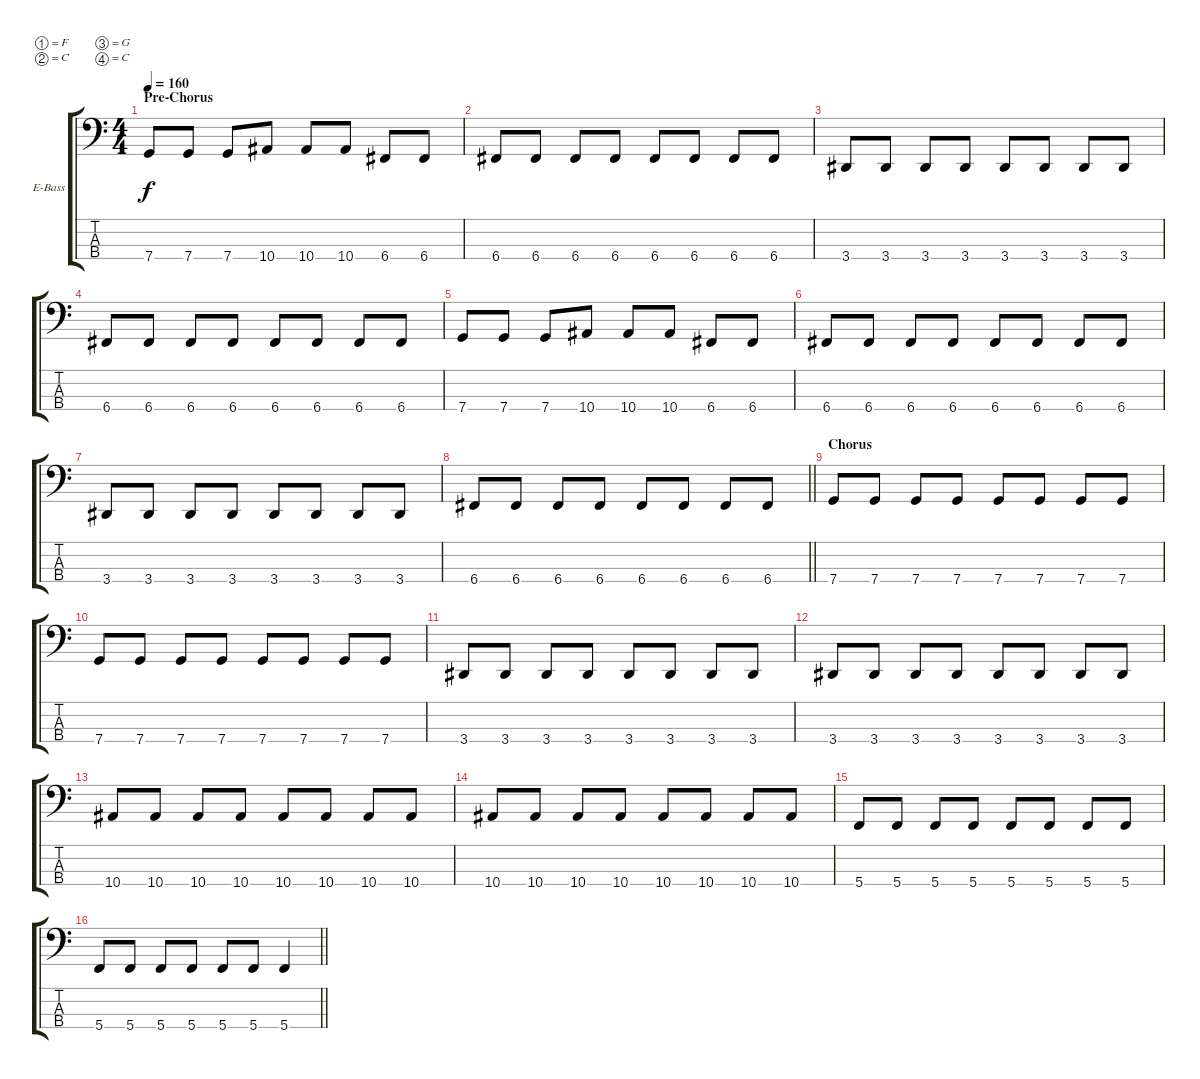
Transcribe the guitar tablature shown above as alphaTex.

\bracketExtendMode groupsimilarinstruments
\firstSystemTrackNameOrientation horizontal
\otherSystemsTrackNameOrientation horizontal
\track ("Bass" "E-Bass") {instrument electricbasspick}
\staff {score tabs}
\tuning (F2 C2 G1 C1)
\ts (4 4)
\section ("" "Pre-Chorus")
\tempo 160
\clef f4
\ks c
7.4.8{dy f} 7.4.8 7.4.8 10.4.8 10.4.8 10.4.8 6.4.8 6.4.8 |
6.4.8 6.4.8 6.4.8 6.4.8 6.4.8 6.4.8 6.4.8 6.4.8 |
3.4.8 3.4.8 3.4.8 3.4.8 3.4.8 3.4.8 3.4.8 3.4.8 |
6.4.8 6.4.8 6.4.8 6.4.8 6.4.8 6.4.8 6.4.8 6.4.8 |
7.4.8 7.4.8 7.4.8 10.4.8 10.4.8 10.4.8 6.4.8 6.4.8 |
6.4.8 6.4.8 6.4.8 6.4.8 6.4.8 6.4.8 6.4.8 6.4.8 |
3.4.8 3.4.8 3.4.8 3.4.8 3.4.8 3.4.8 3.4.8 3.4.8 |
\barLineRight lightlight
6.4.8 6.4.8 6.4.8 6.4.8 6.4.8 6.4.8 6.4.8 6.4.8 |
\section ("" "Chorus")
7.4.8 7.4.8 7.4.8 7.4.8 7.4.8 7.4.8 7.4.8 7.4.8 |
7.4.8 7.4.8 7.4.8 7.4.8 7.4.8 7.4.8 7.4.8 7.4.8 |
3.4.8 3.4.8 3.4.8 3.4.8 3.4.8 3.4.8 3.4.8 3.4.8 |
3.4.8 3.4.8 3.4.8 3.4.8 3.4.8 3.4.8 3.4.8 3.4.8 |
10.4.8 10.4.8 10.4.8 10.4.8 10.4.8 10.4.8 10.4.8 10.4.8 |
10.4.8 10.4.8 10.4.8 10.4.8 10.4.8 10.4.8 10.4.8 10.4.8 |
5.4.8 5.4.8 5.4.8 5.4.8 5.4.8 5.4.8 5.4.8 5.4.8 |
\barLineRight lightlight
5.4.8 5.4.8 5.4.8 5.4.8 5.4.8 5.4.8 5.4.4
